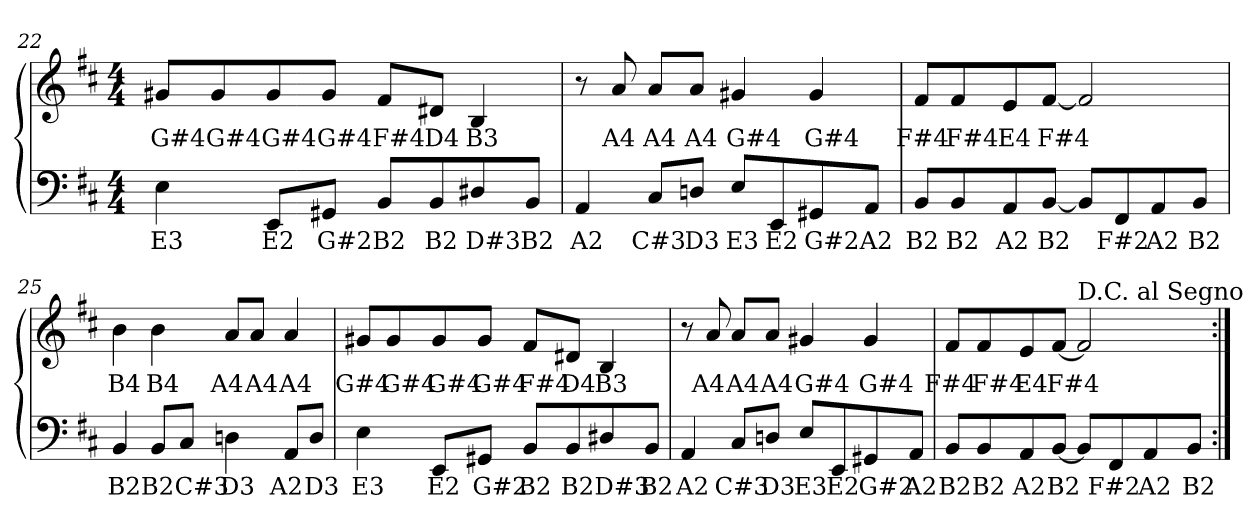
**kern	**text	**kern	**text
*part2	*part2	*part1	*part1
*staff2	*staff2	*staff1	*staff1
*clefF4	*	*clefG2	*
*k[f#c#]	*	*k[f#c#]	*
*D:	*	*D:	*
*M4/4	*	*M4/4	*
=22	=22	=22	=22
!	!LO:LY:b:color=#000000	!	!
!	!	!	!LO:LY:b:color=#000000
4Ei\	E3	8g#Xi/L	G#4
!	!	!	!LO:LY:b:color=#000000
.	.	8g#i/	G#4
!	!LO:LY:b:color=#000000	!	!
!	!	!	!LO:LY:b:color=#000000
8EEi/L	E2	8g#i/	G#4
!	!LO:LY:b:color=#000000	!	!
!	!	!	!LO:LY:b:color=#000000
8GG#Xi/J	G#2	8g#i/J	G#4
!	!LO:LY:b:color=#000000	!	!
!	!	!	!LO:LY:b:color=#000000
8BBi/L	B2	8f#i/L	F#4
!	!LO:LY:b:color=#000000	!	!
!	!	!	!LO:LY:b:color=#000000
8BBi/	B2	8d#Xi/J	D4
!	!LO:LY:b:color=#000000	!	!
!	!	!	!LO:LY:b:color=#000000
8D#Xi/	D#3	4Bi/	B3
!	!LO:LY:b:color=#000000	!	!
8BBi/J	B2	.	.
=23	=23	=23	=23
!	!LO:LY:b:color=#000000	!	!
4AAi/	A2	8r	.
!	!	!	!LO:LY:b:color=#000000
.	.	8ai/	A4
!	!LO:LY:b:color=#000000	!	!
!	!	!	!LO:LY:b:color=#000000
8C#i/L	C#3	8ai/L	A4
!	!LO:LY:b:color=#000000	!	!
!	!	!	!LO:LY:b:color=#000000
8Dni/J	D3	8ai/J	A4
!	!LO:LY:b:color=#000000	!	!
!	!	!	!LO:LY:b:color=#000000
8Ei/L	E3	4g#Xi/	G#4
!	!LO:LY:b:color=#000000	!	!
8EEi/	E2	.	.
!	!LO:LY:b:color=#000000	!	!
!	!	!	!LO:LY:b:color=#000000
8GG#Xi/	G#2	4g#i/	G#4
!	!LO:LY:b:color=#000000	!	!
8AAi/J	A2	.	.
!!LO:LB:g=z
=24	=24	=24	=24
!	!LO:LY:b:color=#000000	!	!
!	!	!	!LO:LY:b:color=#000000
8BBi/L	B2	8f#i/L	F#4
!	!LO:LY:b:color=#000000	!	!
!	!	!	!LO:LY:b:color=#000000
8BBi/	B2	8f#i/	F#4
!	!LO:LY:b:color=#000000	!	!
!	!	!	!LO:LY:b:color=#000000
8AAi/	A2	8ei/	E4
!	!LO:LY:b:color=#000000	!	!
!	!	!	!LO:LY:b:color=#000000
[<8BBi/J	B2	[<8f#i/J	F#4
8BBi/L]	.	2f#i/]	.
!	!LO:LY:b:color=#000000	!	!
8FF#i/	F#2	.	.
!	!LO:LY:b:color=#000000	!	!
8AAi/	A2	.	.
!	!LO:LY:b:color=#000000	!	!
8BBi/J	B2	.	.
=25	=25	=25	=25
!	!LO:LY:b:color=#000000	!	!
!	!	!	!LO:LY:b:color=#000000
4BBi/	B2	4bi\	B4
!	!LO:LY:b:color=#000000	!	!
!	!	!	!LO:LY:b:color=#000000
8BBi/L	B2	4bi\	B4
!	!LO:LY:b:color=#000000	!	!
8C#i/J	C#3	.	.
!	!LO:LY:b:color=#000000	!	!
!	!	!	!LO:LY:b:color=#000000
4Dni\	D3	8ai/L	A4
!	!	!	!LO:LY:b:color=#000000
.	.	8ai/J	A4
!	!LO:LY:b:color=#000000	!	!
!	!	!	!LO:LY:b:color=#000000
8AAi/L	A2	4ai/	A4
!	!LO:LY:b:color=#000000	!	!
8Di/J	D3	.	.
=26	=26	=26	=26
!	!LO:LY:b:color=#000000	!	!
!	!	!	!LO:LY:b:color=#000000
4Ei\	E3	8g#Xi/L	G#4
!	!	!	!LO:LY:b:color=#000000
.	.	8g#i/	G#4
!	!LO:LY:b:color=#000000	!	!
!	!	!	!LO:LY:b:color=#000000
8EEi/L	E2	8g#i/	G#4
!	!LO:LY:b:color=#000000	!	!
!	!	!	!LO:LY:b:color=#000000
8GG#Xi/J	G#2	8g#i/J	G#4
!	!LO:LY:b:color=#000000	!	!
!	!	!	!LO:LY:b:color=#000000
8BBi/L	B2	8f#i/L	F#4
!	!LO:LY:b:color=#000000	!	!
!	!	!	!LO:LY:b:color=#000000
8BBi/	B2	8d#Xi/J	D4
!	!LO:LY:b:color=#000000	!	!
!	!	!	!LO:LY:b:color=#000000
8D#Xi/	D#3	4Bi/	B3
!	!LO:LY:b:color=#000000	!	!
8BBi/J	B2	.	.
!!LO:LB:g=z
=27	=27	=27	=27
!	!LO:LY:b:color=#000000	!	!
4AAi/	A2	8r	.
!	!	!	!LO:LY:b:color=#000000
.	.	8ai/	A4
!	!LO:LY:b:color=#000000	!	!
!	!	!	!LO:LY:b:color=#000000
8C#i/L	C#3	8ai/L	A4
!	!LO:LY:b:color=#000000	!	!
!	!	!	!LO:LY:b:color=#000000
8Dni/J	D3	8ai/J	A4
!	!LO:LY:b:color=#000000	!	!
!	!	!	!LO:LY:b:color=#000000
8Ei/L	E3	4g#Xi/	G#4
!	!LO:LY:b:color=#000000	!	!
8EEi/	E2	.	.
!	!LO:LY:b:color=#000000	!	!
!	!	!	!LO:LY:b:color=#000000
8GG#Xi/	G#2	4g#i/	G#4
!	!LO:LY:b:color=#000000	!	!
8AAi/J	A2	.	.
=28	=28	=28	=28
!	!LO:LY:b:color=#000000	!	!
!	!	!	!LO:LY:b:color=#000000
8BBi/L	B2	8f#i/L	F#4
!	!LO:LY:b:color=#000000	!	!
!	!	!	!LO:LY:b:color=#000000
8BBi/	B2	8f#i/	F#4
!	!LO:LY:b:color=#000000	!	!
!	!	!	!LO:LY:b:color=#000000
8AAi/	A2	8ei/	E4
!	!LO:LY:b:color=#000000	!	!
!	!	!	!LO:LY:b:color=#000000
[<8BBi/J	B2	[<8f#i/J	F#4
!	!	!LO:TX:a:t=D.C. al Segno	!
8BBi/L]	.	2f#i/]	.
!	!LO:LY:b:color=#000000	!	!
8FF#i/	F#2	.	.
!	!LO:LY:b:color=#000000	!	!
8AAi/	A2	.	.
!	!LO:LY:b:color=#000000	!	!
8BBi/J	B2	.	.
=:|!	=:|!	=:|!	=:|!
*-	*-	*-	*-
